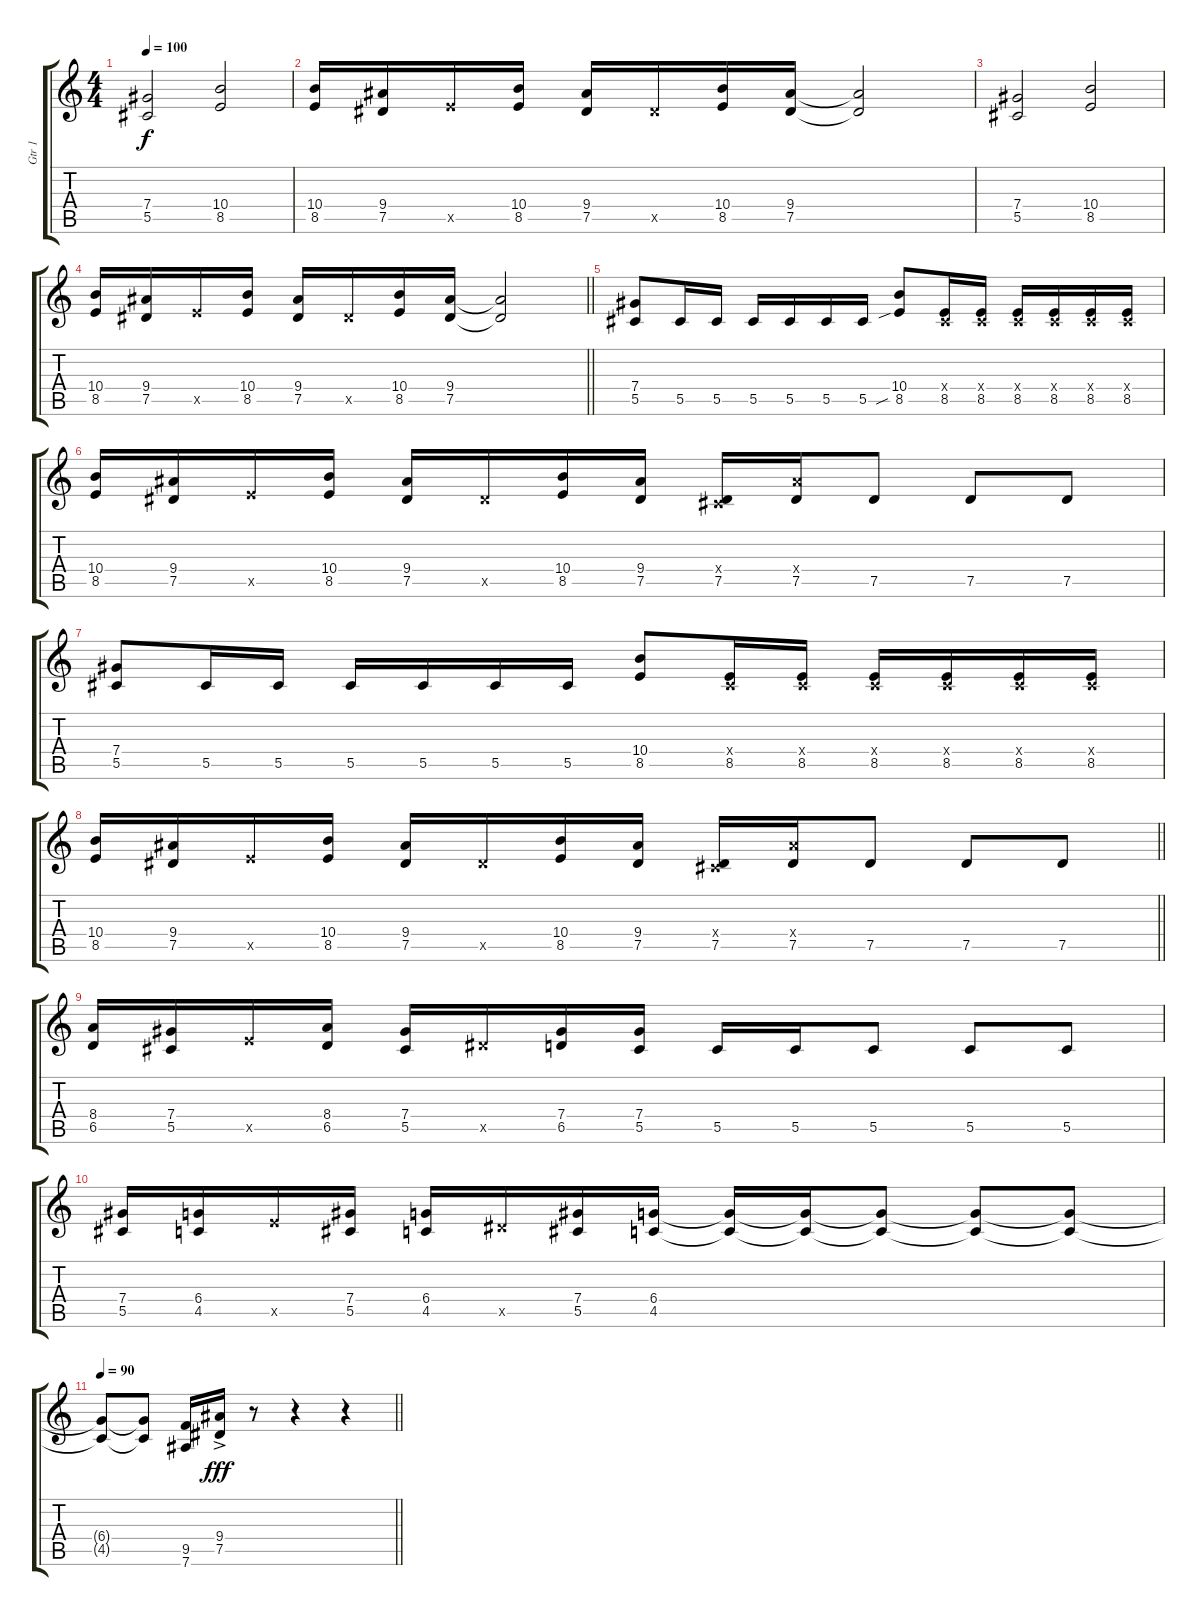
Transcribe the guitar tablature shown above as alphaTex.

\track ("Gtr 1     (Andres)" "Gtr 1     ") {instrument distortionguitar}
\staff {score tabs}
\tuning (Eb4 Bb3 Gb3 Db3 Ab2 Eb2) {hide}
\ts (4 4)
\tempo 100
\clef g2
\ks c
(7.4 5.5).2{dy f} (10.4 8.5).2 |
(10.4 8.5).16 (9.4 7.5).16 8.5{x}.16 (10.4 8.5).16 (9.4 7.5).16 7.5{x}.16 (10.4 8.5).16 (9.4 7.5).16 (9.4{t} 7.5{t}).2 |
(7.4 5.5).2 (10.4 8.5).2 |
\barLineRight lightlight
(10.4 8.5).16 (9.4 7.5).16 8.5{x}.16 (10.4 8.5).16 (9.4 7.5).16 7.5{x}.16 (10.4 8.5).16 (9.4 7.5).16 (9.4{t} 7.5{t}).2 |
(7.4 5.5).8 5.5.16 5.5.16 5.5.16 5.5.16 5.5.16 5.5.16 (10.4 8.5{sib}).8 (0.4{x} 8.5).16 (0.4{x} 8.5).16 (0.4{x} 8.5).16 (0.4{x} 8.5).16 (0.4{x} 8.5).16 (0.4{x} 8.5).16 |
(10.4 8.5).16 (9.4 7.5).16 8.5{x}.16 (10.4 8.5).16 (9.4 7.5).16 7.5{x}.16 (10.4 8.5).16 (9.4 7.5).16 (0.4{x} 7.5).16 (9.4{x} 7.5).16 7.5.8 7.5.8 7.5.8 |
(7.4 5.5).8 5.5.16 5.5.16 5.5.16 5.5.16 5.5.16 5.5.16 (10.4 8.5).8 (0.4{x} 8.5).16 (0.4{x} 8.5).16 (0.4{x} 8.5).16 (0.4{x} 8.5).16 (0.4{x} 8.5).16 (0.4{x} 8.5).16 |
\barLineRight lightlight
(10.4 8.5).16 (9.4 7.5).16 8.5{x}.16 (10.4 8.5).16 (9.4 7.5).16 7.5{x}.16 (10.4 8.5).16 (9.4 7.5).16 (0.4{x} 7.5).16 (9.4{x} 7.5).16 7.5.8 7.5.8 7.5.8 |
(8.4 6.5).16 (7.4 5.5).16 8.5{x}.16 (8.4 6.5).16 (7.4 5.5).16 7.5{x}.16 (7.4 6.5).16 (7.4 5.5).16 5.5.16 5.5.16 5.5.8 5.5.8 5.5.8 |
(7.4 5.5).16 (6.4 4.5).16 8.5{x}.16 (7.4 5.5).16 (6.4 4.5).16 7.5{x}.16 (7.4 5.5).16 (6.4 4.5).16 (6.4{t} 4.5{t}).16 (6.4{t} 4.5{t}).16 (6.4{t} 4.5{t}).8 (6.4{t} 4.5{t}).8 (6.4{t} 4.5{t}).8 |
\tempo 90
\barLineRight lightlight
(6.4{t} 4.5{t}).8 (6.4{t} 4.5{t}).8 (9.5 7.6).16 (9.4{ac} 7.5{ac}).16{dy fff} r.8 r.4 r.4
